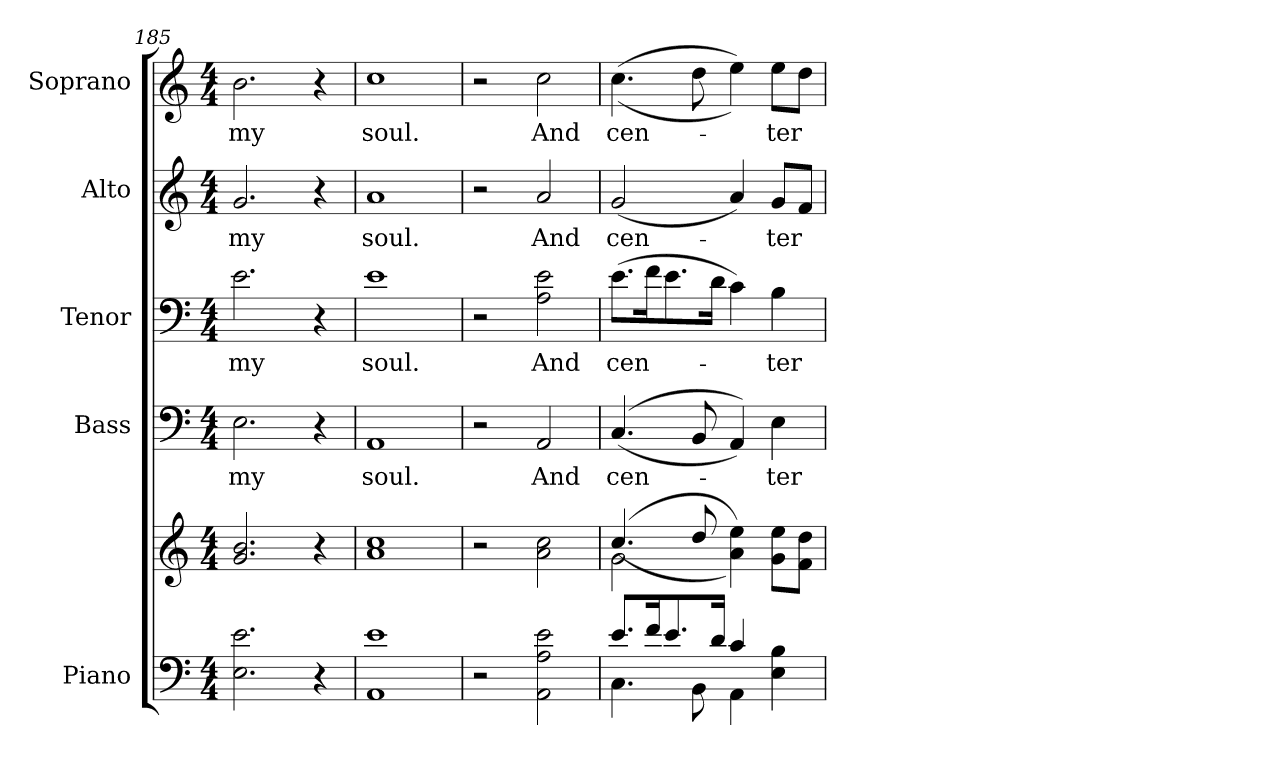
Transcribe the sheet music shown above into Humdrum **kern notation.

**kern	**kern	**kern	**text	**kern	**text	**kern	**text	**kern	**text
*part5	*part5	*part4	*part4	*part3	*part3	*part2	*part2	*part1	*part1
*staff6	*staff5	*staff4	*staff4	*staff3	*staff3	*staff2	*staff2	*staff1	*staff1
*I"Piano	*	*I"Bass	*	*I"Tenor	*	*I"Alto	*	*I"Soprano	*
*I'Pno.	*	*I'B.	*	*I'T.	*	*I'A.	*	*I'S.	*
!!LO:PB:g=z
*clefF4	*clefG2	*clefF4	*	*clefF4	*	*clefG2	*	*clefG2	*
*k[]	*k[]	*k[]	*	*k[]	*	*k[]	*	*k[]	*
*C:	*C:	*C:	*	*C:	*	*C:	*	*C:	*
*M4/4	*M4/4	*M4/4	*	*M4/4	*	*M4/4	*	*M4/4	*
=185	=185	=185	=185	=185	=185	=185	=185	=185	=185
!	!	!	!LO:LY:b:color=#000000	!	!	!	!	!	!
!	!	!	!	!	!LO:LY:b:color=#000000	!	!	!	!
!	!	!	!	!	!	!	!LO:LY:b:color=#000000	!	!
!	!	!	!	!	!	!	!	!	!LO:LY:b:color=#000000
2.Ei\ 2.ei	2.gi/ 2.bi	2.Ei\	my	2.ei\	my	2.gi/	my	2.bi\	my
4r	4r	4r	.	4r	.	4r	.	4r	.
=186	=186	=186	=186	=186	=186	=186	=186	=186	=186
!	!	!	!LO:LY:b:color=#000000	!	!	!	!	!	!
!	!	!	!	!	!LO:LY:b:color=#000000	!	!	!	!
!	!	!	!	!	!	!	!LO:LY:b:color=#000000	!	!
!	!	!	!	!	!	!	!	!	!LO:LY:b:color=#000000
1AAi 1ei	1ai 1cci	1AAi	soul.	1ei	soul.	1ai	soul.	1cci	soul.
=187	=187	=187	=187	=187	=187	=187	=187	=187	=187
2r	2r	2r	.	2r	.	2r	.	2r	.
!	!	!	!LO:LY:b:color=#000000	!	!	!	!	!	!
!	!	!	!	!	!LO:LY:b:color=#000000	!	!	!	!
!	!	!	!	!	!	!	!LO:LY:b:color=#000000	!	!
!	!	!	!	!	!	!	!	!	!LO:LY:b:color=#000000
2AAi\ 2Ai 2ei	2ai\ 2cci	2AAi/	And	2Ai\ 2ei	And	2ai/	And	2cci\	And
=188	=188	=188	=188	=188	=188	=188	=188	=188	=188
*^	*^	*	*	*	*	*	*	*	*
!	!	!	!	!	!LO:LY:b:color=#000000	!	!	!	!	!	!
!	!	!	!	!	!	!	!LO:LY:b:color=#000000	!	!	!	!
!	!	!	!	!	!	!	!	!	!LO:LY:b:color=#000000	!	!
!	!	!	!	!	!	!	!	!	!	!	!LO:LY:b:color=#000000
8.ei/L	4.Ci\	((4.cci/	2gi\	((4.Ci/	cen-	(8.ei\L	cen-	(2gi/	cen-	((4.cci\	cen-
16fi/K	.	.	.	.	.	16fi\K	.	.	.	.	.
8.ei/	.	.	.	.	.	8.ei\	.	.	.	.	.
.	8BBi\	8ddi/	.	8BBi/	.	.	.	.	.	8ddi\	.
16di/Jk	.	.	.	.	.	16di\Jk	.	.	.	.	.
4ci/	4AAi\	4ai\ 4eei))	2ryy	4AAi/))	.	4ci\)	.	4ai/)	.	4eei\))	.
!	!	!	!	!	!LO:LY:b:color=#000000	!	!	!	!	!	!
!	!	!	!	!	!	!	!LO:LY:b:color=#000000	!	!	!	!
!	!	!	!	!	!	!	!	!	!LO:LY:b:color=#000000	!	!
!	!	!	!	!	!	!	!	!	!	!	!LO:LY:b:color=#000000
4Ei\ 4Bi	4ryy	8gi\ 8eeiL	.	4Ei\	-ter	4Bi\	-ter	8gi/L	-ter	8eei\L	-ter
.	.	8fi\ 8ddiJ	.	.	.	.	.	8fi/J	.	8ddi\J	.
*v	*v	*	*	*	*	*	*	*	*	*	*
*	*v	*v	*	*	*	*	*	*	*	*
=	=	=	=	=	=	=	=	=	=
*-	*-	*-	*-	*-	*-	*-	*-	*-	*-
